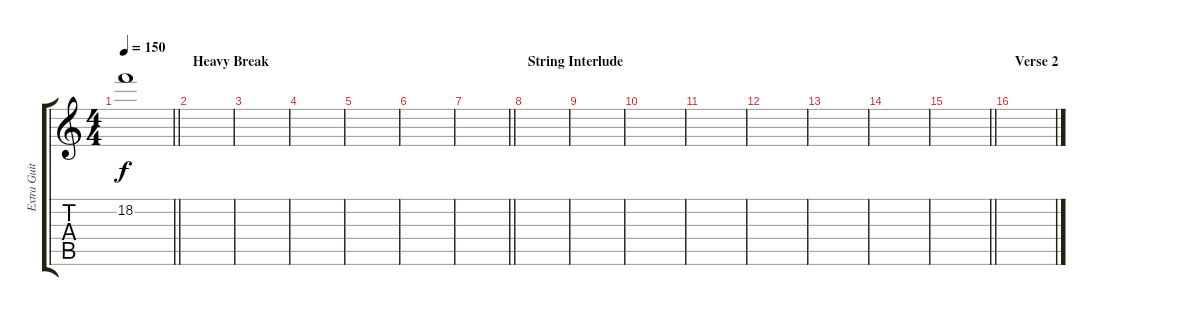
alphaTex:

\track ("Extra Guitar" "Extra Guit") {instrument distortionguitar}
\staff {score tabs}
\tuning (E4 B3 G3 D3 A2 E2) {hide}
\ts (4 4)
\tempo 150
\clef g2
\barLineRight lightlight
\ks c
18.2{t}.1{dy f} |
\section ("" "Heavy Break")
|
|
|
|
|
\barLineRight lightlight
|
\section ("" "String Interlude")
|
|
|
|
|
|
|
\barLineRight lightlight
|
\section ("" "Verse 2")
